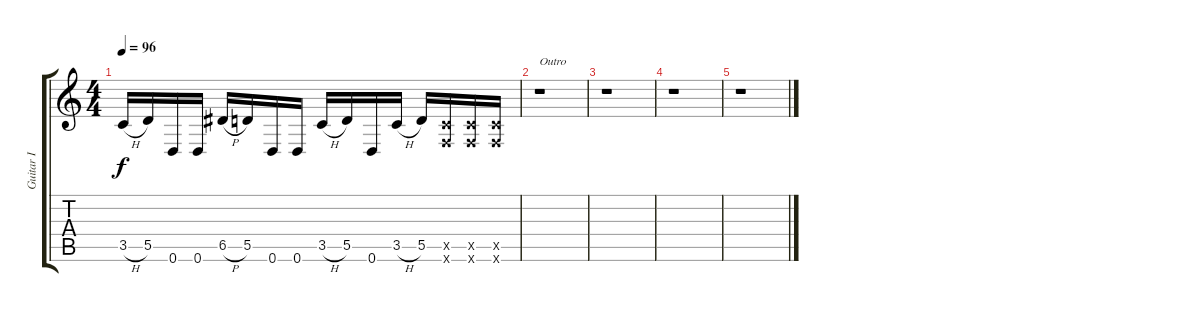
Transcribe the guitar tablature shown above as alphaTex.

\track ("Guitar I" "Guitar I") {instrument distortionguitar}
\staff {score tabs}
\tuning (E4 B3 G3 D3 A2 D2) {hide}
\ts (4 4)
\tempo 96
\clef g2
\ks c
3.5{h}.16{dy f} 5.5.16 0.6.16 0.6.16 6.5{h}.16 5.5.16 0.6.16 0.6.16 3.5{h}.16 5.5.16 0.6.16 3.5{h}.16 5.5.16 (3.5{x} 3.6{x}).16 (3.5{x} 3.6{x}).16 (3.5{x} 3.6{x}).16 |
r.1{txt "Outro"} |
r.1 |
r.1 |
r.1
